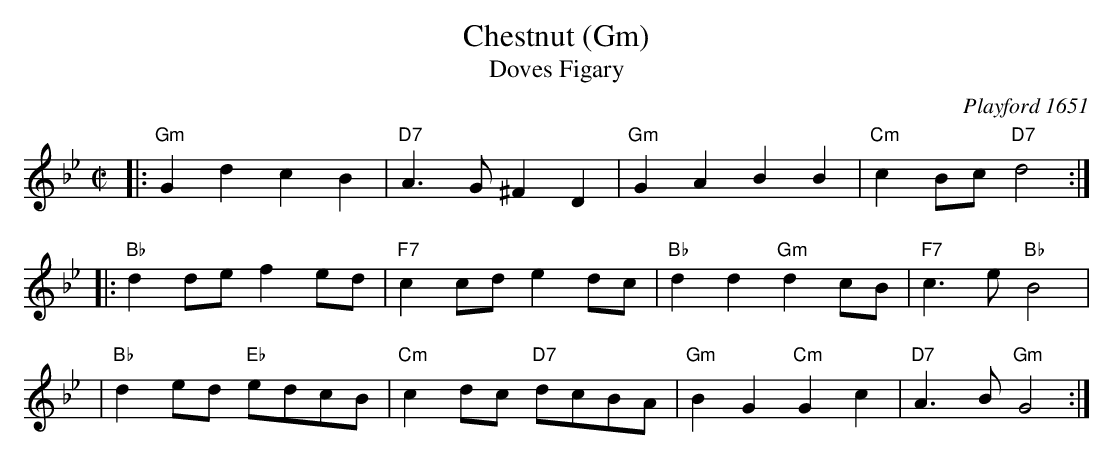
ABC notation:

X:1
T: Chestnut (Gm)
T: Doves Figary
O: Playford 1651
M: C|
L: 1/8
K: Gm
|: "Gm"G2d2c2B2 | "D7"A3G ^F2D2 | "Gm"G2A2B2B2 | "Cm"c2Bc "D7"d4 :|
|: "Bb"d2de f2ed | "F7"c2cd e2dc | "Bb"d2d2 "Gm"d2cB | "F7"c3e "Bb"B4 |
|  "Bb"d2ed "Eb"edcB | "Cm"c2dc "D7"dcBA | "Gm"B2G2 "Cm"G2c2  | "D7"A3B "Gm"G4 :|
